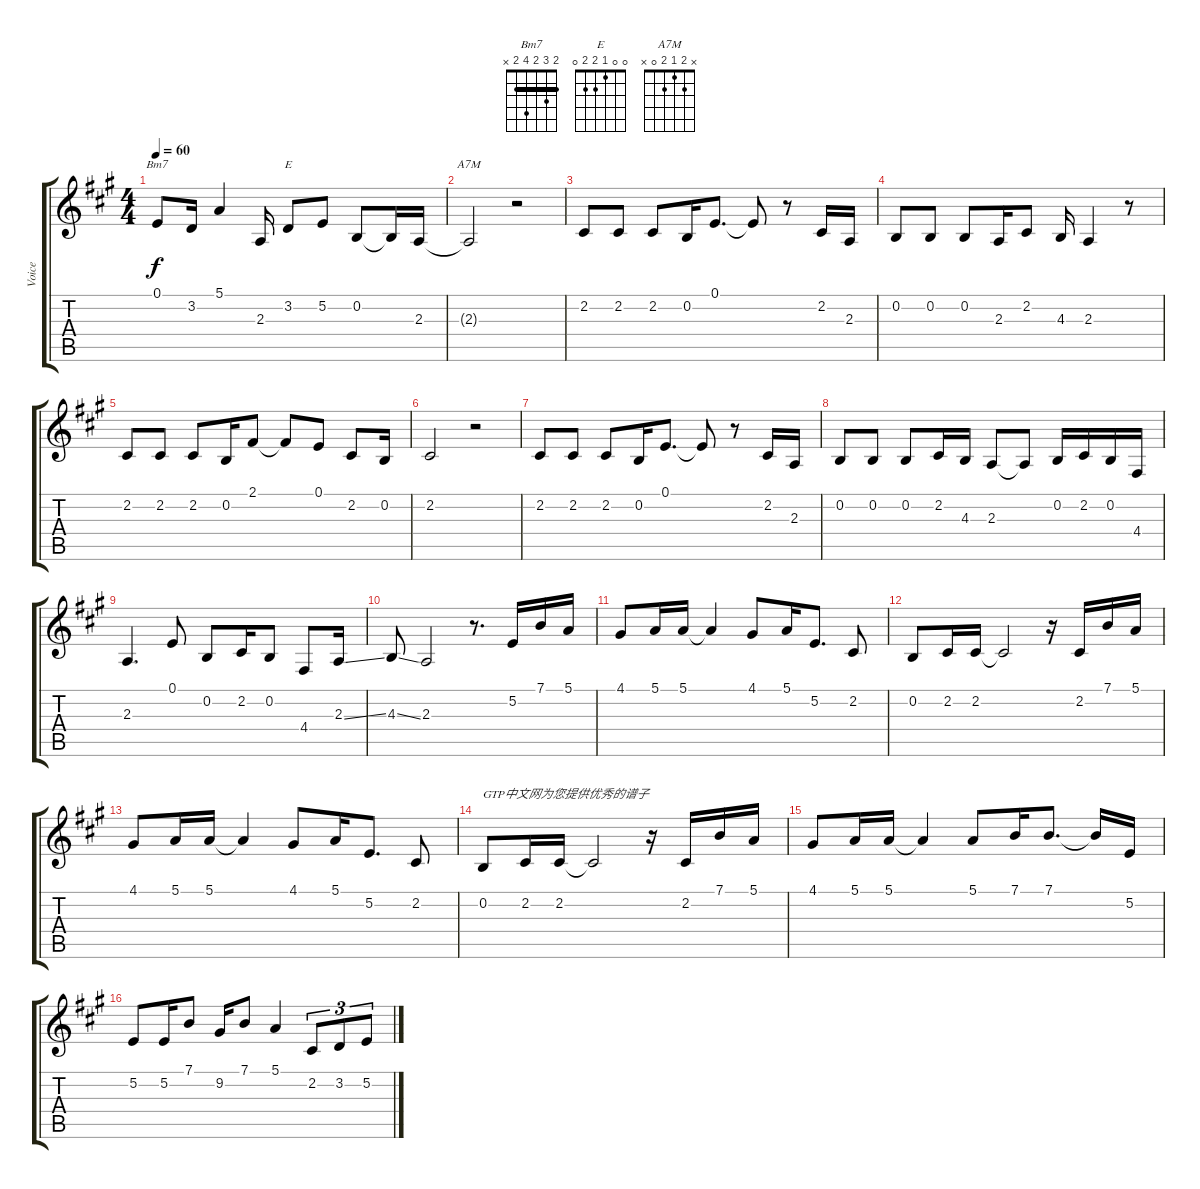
\track ("Voice" "Voice") {instrument flute}
\staff {score tabs}
\tuning (E4 B3 G3 D3 A2 E2) {hide}
\chord ("Bm7" 2 3 2 4 2 x) {barre 2}
\chord ("E" 0 0 1 2 2 0)
\chord ("A7M" x 2 1 2 0 x)
\ts (4 4)
\tempo 60
\clef g2
\ks a
0.1.8{ch "Bm7" dy f} 3.2.16 5.1.4 2.3.16 3.2.8{ch "E"} 5.2.8 0.2.8 0.2{t}.16 2.3.16 |
2.3{t}.2{ch "A7M"} r.2 |
2.2.8 2.2.8 2.2.8 0.2.16 0.1.8{d} 0.1{t}.8 r.8 2.2.16 2.3.16 |
0.2.8 0.2.8 0.2.8 2.3.16 2.2.8 4.3.16 2.3.4 r.8 |
2.2.8 2.2.8 2.2.8 0.2.16 2.1.8 2.1{t}.8 0.1.8 2.2.8 0.2.16 |
2.2.2 r.2 |
2.2.8{txt " "} 2.2.8 2.2.8 0.2.16 0.1.8{d} 0.1{t}.8 r.8 2.2.16 2.3.16 |
0.2.8 0.2.8 0.2.8 2.2.16 4.3.16 2.3.8 2.3{t}.8 0.2.16 2.2.16 0.2.16 4.4.16 |
2.3.4{d} 0.1.8 0.2.8 2.2.16 0.2.8 4.4.8 2.3{ss}.16 |
4.3{ss}.8 2.3.2 r.8{d} 5.2.16 7.1.16 5.1.16 |
4.1.8 5.1.16 5.1.16 5.1{t}.4 4.1.8 5.1.16 5.2.8{d} 2.2.8 |
0.2.8 2.2.16 2.2.16 2.2{t}.2 r.16 2.2.16 7.1.16 5.1.16 |
4.1.8 5.1.16 5.1.16 5.1{t}.4 4.1.8 5.1.16 5.2.8{d} 2.2.8 |
0.2.8{txt "GTP中文网为您提供优秀的谱子"} 2.2.16 2.2.16 2.2{t}.2 r.16 2.2.16 7.1.16 5.1.16 |
4.1.8 5.1.16 5.1.16 5.1{t}.4 5.1.8 7.1.16 7.1.8{d} 7.1{t}.16 5.2.16 |
5.2.8 5.2.16 7.1.8 9.2.16 7.1.8 5.1.4 2.2.8{tu (3 2)} 3.2.8{tu (3 2)} 5.2.8{tu (3 2)}
